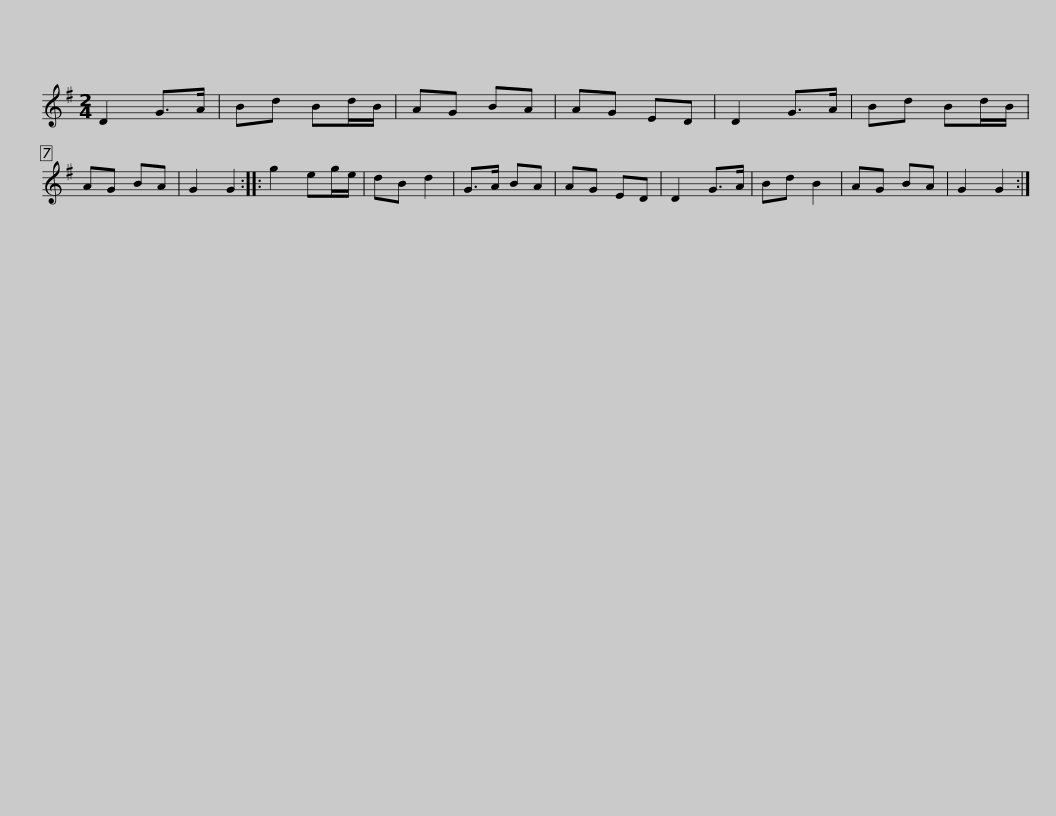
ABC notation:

X:1
L:1/8
M:2/4
I:linebreak $
K:G
V:1 treble
V:1
 D2 G>A | Bd Bd/B/ | AG BA | AG ED | D2 G>A | %5
 Bd Bd/B/ | AG BA | G2 G2 :: g2 eg/e/ | dB d2 | %10
 G>A BA |$ AG ED | D2 G>A | Bd B2 | AG BA | %15
 G2 G2 :| %16
